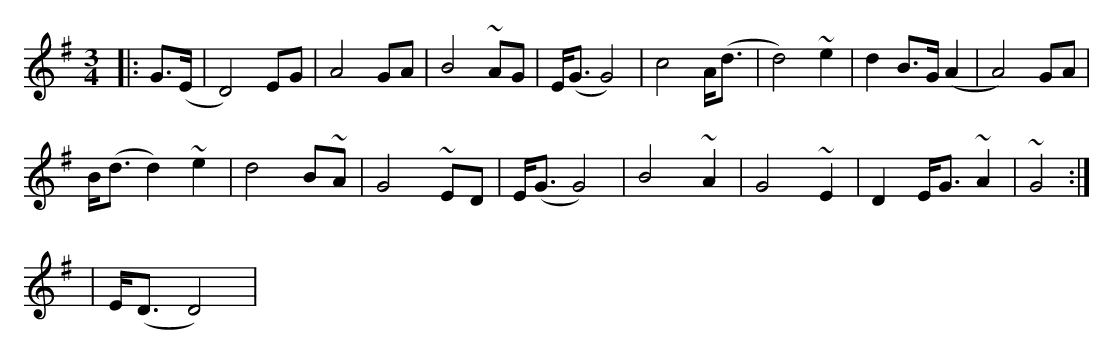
X:1
M:3/4
K:G
|:G>(E|D4)EG|A4GA|B4~AG|E<(G G4)|c4 A<(d|d4)~e2|d2B>G(A2|A4)GA|
B<(d d2) ~e2|d4 B~A|G4 ~ED|E<(G G4)|B4 ~A2|G4 ~E2|D2 E<G ~A2|~G4:|
|E<(D D4)|
